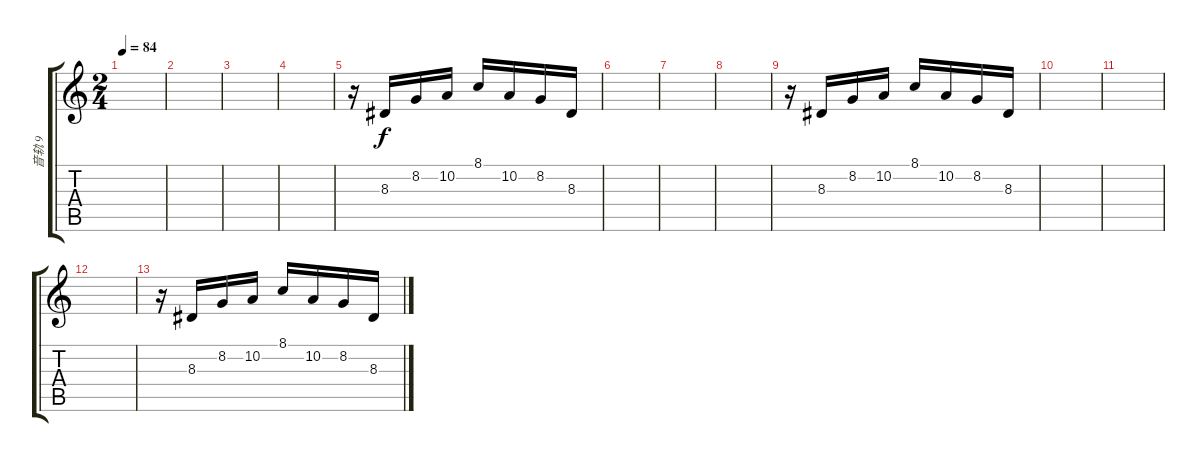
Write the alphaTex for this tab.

\track ("音轨 9" "音轨 9") {instrument tremolostrings}
\staff {score tabs}
\tuning (E4 B3 G3 D3 A2 E2) {hide}
\ts (2 4)
\tempo 84
\clef g2
\ks c
|
|
|
|
r.16 8.3.16 8.2.16 10.2.16 8.1.16 10.2.16 8.2.16 8.3.16 |
|
|
|
r.16 8.3.16 8.2.16 10.2.16 8.1.16 10.2.16 8.2.16 8.3.16 |
|
|
|
r.16 8.3.16 8.2.16 10.2.16 8.1.16 10.2.16 8.2.16 8.3.16
